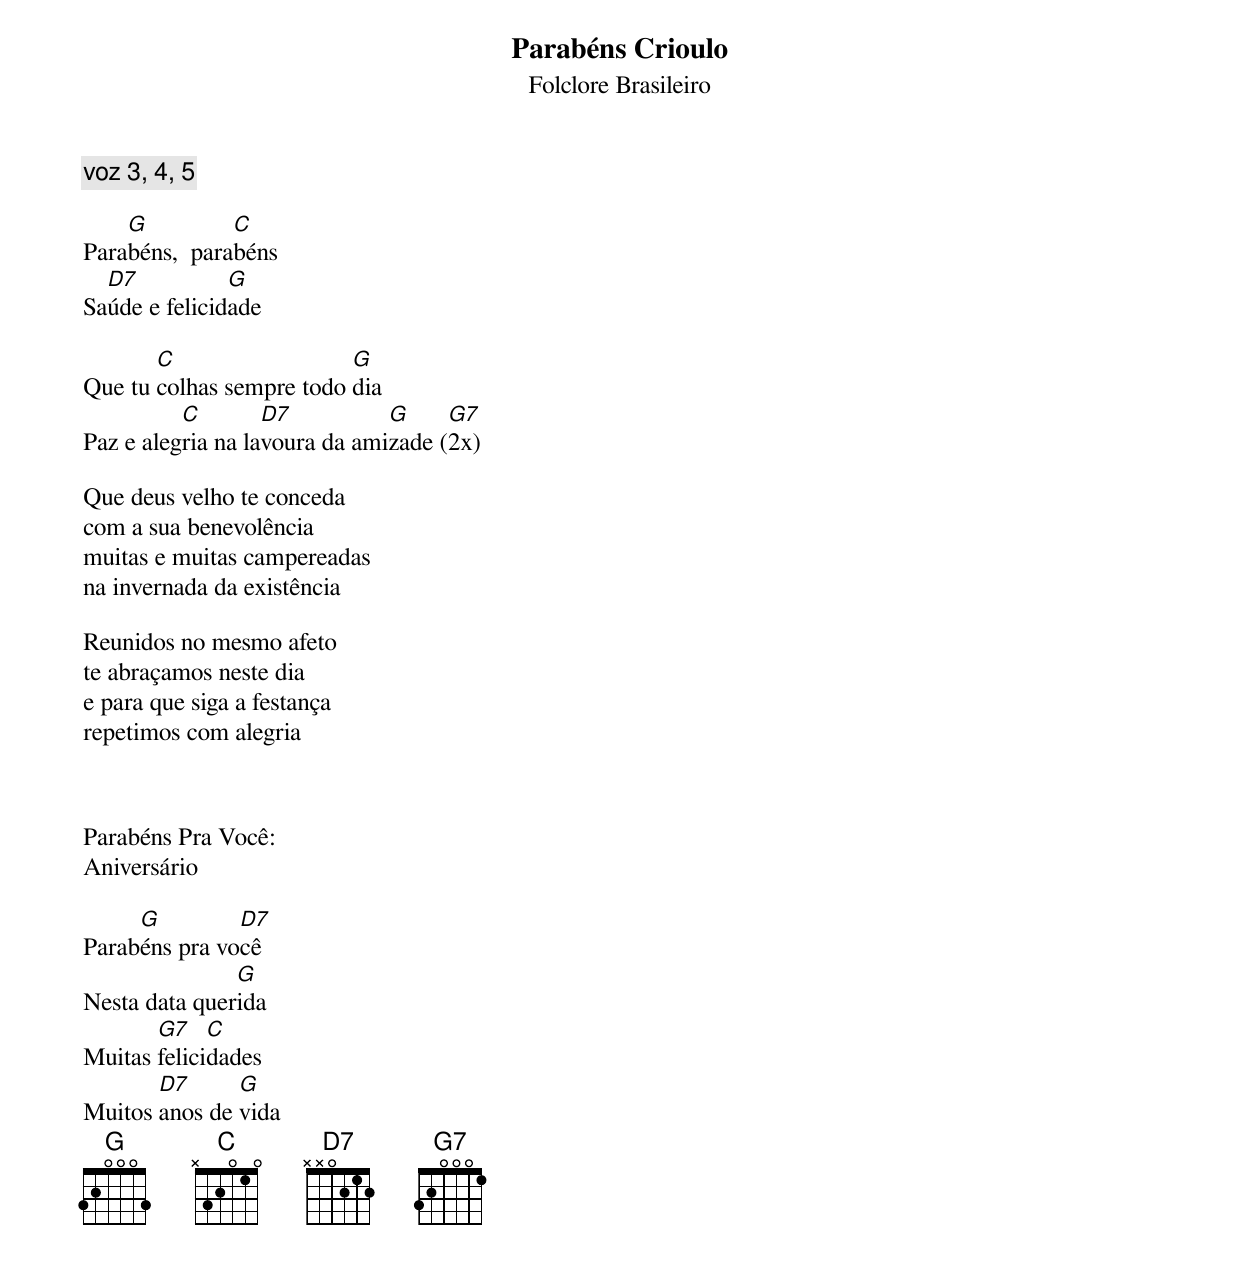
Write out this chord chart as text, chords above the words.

Parabéns Crioulo
Folclore Brasileiro


voz 3, 4, 5

    G          C
Parabéns,  parabéns
  D7           G
Saúde e felicidade

       C                  G
Que tu colhas sempre todo dia
          C        D7          G     G7
Paz e alegria na lavoura da amizade (2x)

Que deus velho te conceda
com a sua benevolência
muitas e muitas campereadas
na invernada da existência

Reunidos no mesmo afeto
te abraçamos neste dia
e para que siga a festança
repetimos com alegria



Parabéns Pra Você:
Aniversário

     G         D7
Parabéns pra você
               G
Nesta data querida
       G7    C
Muitas felicidades
       D7      G
Muitos anos de vida
